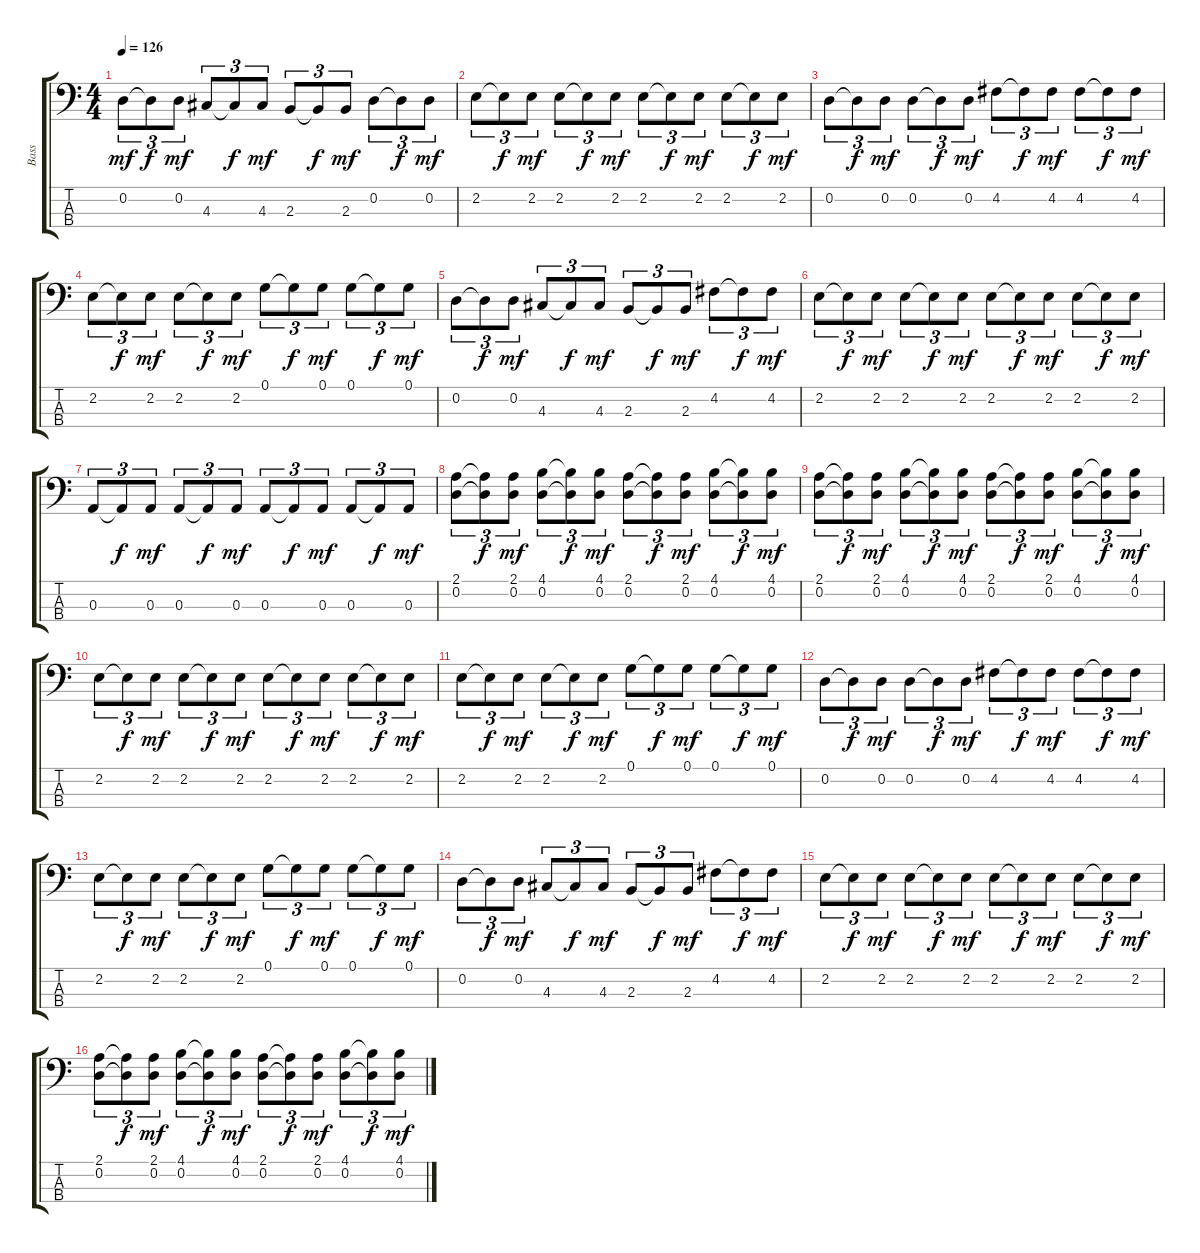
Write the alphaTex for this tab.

\track ("Bass" "Bass") {instrument electricbassfinger}
\staff {score tabs}
\tuning (G2 D2 A1 E1) {hide}
\ts (4 4)
\tempo 126
\clef f4
\ks c
0.2.8{tu (3 2) dy mf} 0.2{t}.8{tu (3 2) dy f} 0.2.8{tu (3 2) dy mf} 4.3.8{tu (3 2)} 4.3{t}.8{tu (3 2) dy f} 4.3.8{tu (3 2) dy mf} 2.3.8{tu (3 2)} 2.3{t}.8{tu (3 2) dy f} 2.3.8{tu (3 2) dy mf} 0.2.8{tu (3 2)} 0.2{t}.8{tu (3 2) dy f} 0.2.8{tu (3 2) dy mf} |
2.2.8{tu (3 2)} 2.2{t}.8{tu (3 2) dy f} 2.2.8{tu (3 2) dy mf} 2.2.8{tu (3 2)} 2.2{t}.8{tu (3 2) dy f} 2.2.8{tu (3 2) dy mf} 2.2.8{tu (3 2)} 2.2{t}.8{tu (3 2) dy f} 2.2.8{tu (3 2) dy mf} 2.2.8{tu (3 2)} 2.2{t}.8{tu (3 2) dy f} 2.2.8{tu (3 2) dy mf} |
0.2.8{tu (3 2)} 0.2{t}.8{tu (3 2) dy f} 0.2.8{tu (3 2) dy mf} 0.2.8{tu (3 2)} 0.2{t}.8{tu (3 2) dy f} 0.2.8{tu (3 2) dy mf} 4.2.8{tu (3 2)} 4.2{t}.8{tu (3 2) dy f} 4.2.8{tu (3 2) dy mf} 4.2.8{tu (3 2)} 4.2{t}.8{tu (3 2) dy f} 4.2.8{tu (3 2) dy mf} |
2.2.8{tu (3 2)} 2.2{t}.8{tu (3 2) dy f} 2.2.8{tu (3 2) dy mf} 2.2.8{tu (3 2)} 2.2{t}.8{tu (3 2) dy f} 2.2.8{tu (3 2) dy mf} 0.1.8{tu (3 2)} 0.1{t}.8{tu (3 2) dy f} 0.1.8{tu (3 2) dy mf} 0.1.8{tu (3 2)} 0.1{t}.8{tu (3 2) dy f} 0.1.8{tu (3 2) dy mf} |
0.2.8{tu (3 2)} 0.2{t}.8{tu (3 2) dy f} 0.2.8{tu (3 2) dy mf} 4.3.8{tu (3 2)} 4.3{t}.8{tu (3 2) dy f} 4.3.8{tu (3 2) dy mf} 2.3.8{tu (3 2)} 2.3{t}.8{tu (3 2) dy f} 2.3.8{tu (3 2) dy mf} 4.2.8{tu (3 2)} 4.2{t}.8{tu (3 2) dy f} 4.2.8{tu (3 2) dy mf} |
2.2.8{tu (3 2)} 2.2{t}.8{tu (3 2) dy f} 2.2.8{tu (3 2) dy mf} 2.2.8{tu (3 2)} 2.2{t}.8{tu (3 2) dy f} 2.2.8{tu (3 2) dy mf} 2.2.8{tu (3 2)} 2.2{t}.8{tu (3 2) dy f} 2.2.8{tu (3 2) dy mf} 2.2.8{tu (3 2)} 2.2{t}.8{tu (3 2) dy f} 2.2.8{tu (3 2) dy mf} |
0.3.8{tu (3 2)} 0.3{t}.8{tu (3 2) dy f} 0.3.8{tu (3 2) dy mf} 0.3.8{tu (3 2)} 0.3{t}.8{tu (3 2) dy f} 0.3.8{tu (3 2) dy mf} 0.3.8{tu (3 2)} 0.3{t}.8{tu (3 2) dy f} 0.3.8{tu (3 2) dy mf} 0.3.8{tu (3 2)} 0.3{t}.8{tu (3 2) dy f} 0.3.8{tu (3 2) dy mf} |
(2.1 0.2).8{tu (3 2)} (2.1{t} 0.2{t}).8{tu (3 2) dy f} (2.1 0.2).8{tu (3 2) dy mf} (4.1 0.2).8{tu (3 2)} (4.1{t} 0.2{t}).8{tu (3 2) dy f} (4.1 0.2).8{tu (3 2) dy mf} (2.1 0.2).8{tu (3 2)} (2.1{t} 0.2{t}).8{tu (3 2) dy f} (2.1 0.2).8{tu (3 2) dy mf} (4.1 0.2).8{tu (3 2)} (4.1{t} 0.2{t}).8{tu (3 2) dy f} (4.1 0.2).8{tu (3 2) dy mf} |
(2.1 0.2).8{tu (3 2)} (2.1{t} 0.2{t}).8{tu (3 2) dy f} (2.1 0.2).8{tu (3 2) dy mf} (4.1 0.2).8{tu (3 2)} (4.1{t} 0.2{t}).8{tu (3 2) dy f} (4.1 0.2).8{tu (3 2) dy mf} (2.1 0.2).8{tu (3 2)} (2.1{t} 0.2{t}).8{tu (3 2) dy f} (2.1 0.2).8{tu (3 2) dy mf} (4.1 0.2).8{tu (3 2)} (4.1{t} 0.2{t}).8{tu (3 2) dy f} (4.1 0.2).8{tu (3 2) dy mf} |
2.2.8{tu (3 2)} 2.2{t}.8{tu (3 2) dy f} 2.2.8{tu (3 2) dy mf} 2.2.8{tu (3 2)} 2.2{t}.8{tu (3 2) dy f} 2.2.8{tu (3 2) dy mf} 2.2.8{tu (3 2)} 2.2{t}.8{tu (3 2) dy f} 2.2.8{tu (3 2) dy mf} 2.2.8{tu (3 2)} 2.2{t}.8{tu (3 2) dy f} 2.2.8{tu (3 2) dy mf} |
2.2.8{tu (3 2)} 2.2{t}.8{tu (3 2) dy f} 2.2.8{tu (3 2) dy mf} 2.2.8{tu (3 2)} 2.2{t}.8{tu (3 2) dy f} 2.2.8{tu (3 2) dy mf} 0.1.8{tu (3 2)} 0.1{t}.8{tu (3 2) dy f} 0.1.8{tu (3 2) dy mf} 0.1.8{tu (3 2)} 0.1{t}.8{tu (3 2) dy f} 0.1.8{tu (3 2) dy mf} |
0.2.8{tu (3 2)} 0.2{t}.8{tu (3 2) dy f} 0.2.8{tu (3 2) dy mf} 0.2.8{tu (3 2)} 0.2{t}.8{tu (3 2) dy f} 0.2.8{tu (3 2) dy mf} 4.2.8{tu (3 2)} 4.2{t}.8{tu (3 2) dy f} 4.2.8{tu (3 2) dy mf} 4.2.8{tu (3 2)} 4.2{t}.8{tu (3 2) dy f} 4.2.8{tu (3 2) dy mf} |
2.2.8{tu (3 2)} 2.2{t}.8{tu (3 2) dy f} 2.2.8{tu (3 2) dy mf} 2.2.8{tu (3 2)} 2.2{t}.8{tu (3 2) dy f} 2.2.8{tu (3 2) dy mf} 0.1.8{tu (3 2)} 0.1{t}.8{tu (3 2) dy f} 0.1.8{tu (3 2) dy mf} 0.1.8{tu (3 2)} 0.1{t}.8{tu (3 2) dy f} 0.1.8{tu (3 2) dy mf} |
0.2.8{tu (3 2)} 0.2{t}.8{tu (3 2) dy f} 0.2.8{tu (3 2) dy mf} 4.3.8{tu (3 2)} 4.3{t}.8{tu (3 2) dy f} 4.3.8{tu (3 2) dy mf} 2.3.8{tu (3 2)} 2.3{t}.8{tu (3 2) dy f} 2.3.8{tu (3 2) dy mf} 4.2.8{tu (3 2)} 4.2{t}.8{tu (3 2) dy f} 4.2.8{tu (3 2) dy mf} |
2.2.8{tu (3 2)} 2.2{t}.8{tu (3 2) dy f} 2.2.8{tu (3 2) dy mf} 2.2.8{tu (3 2)} 2.2{t}.8{tu (3 2) dy f} 2.2.8{tu (3 2) dy mf} 2.2.8{tu (3 2)} 2.2{t}.8{tu (3 2) dy f} 2.2.8{tu (3 2) dy mf} 2.2.8{tu (3 2)} 2.2{t}.8{tu (3 2) dy f} 2.2.8{tu (3 2) dy mf} |
(2.1 0.2).8{tu (3 2)} (2.1{t} 0.2{t}).8{tu (3 2) dy f} (2.1 0.2).8{tu (3 2) dy mf} (4.1 0.2).8{tu (3 2)} (4.1{t} 0.2{t}).8{tu (3 2) dy f} (4.1 0.2).8{tu (3 2) dy mf} (2.1 0.2).8{tu (3 2)} (2.1{t} 0.2{t}).8{tu (3 2) dy f} (2.1 0.2).8{tu (3 2) dy mf} (4.1 0.2).8{tu (3 2)} (4.1{t} 0.2{t}).8{tu (3 2) dy f} (4.1 0.2).8{tu (3 2) dy mf}
